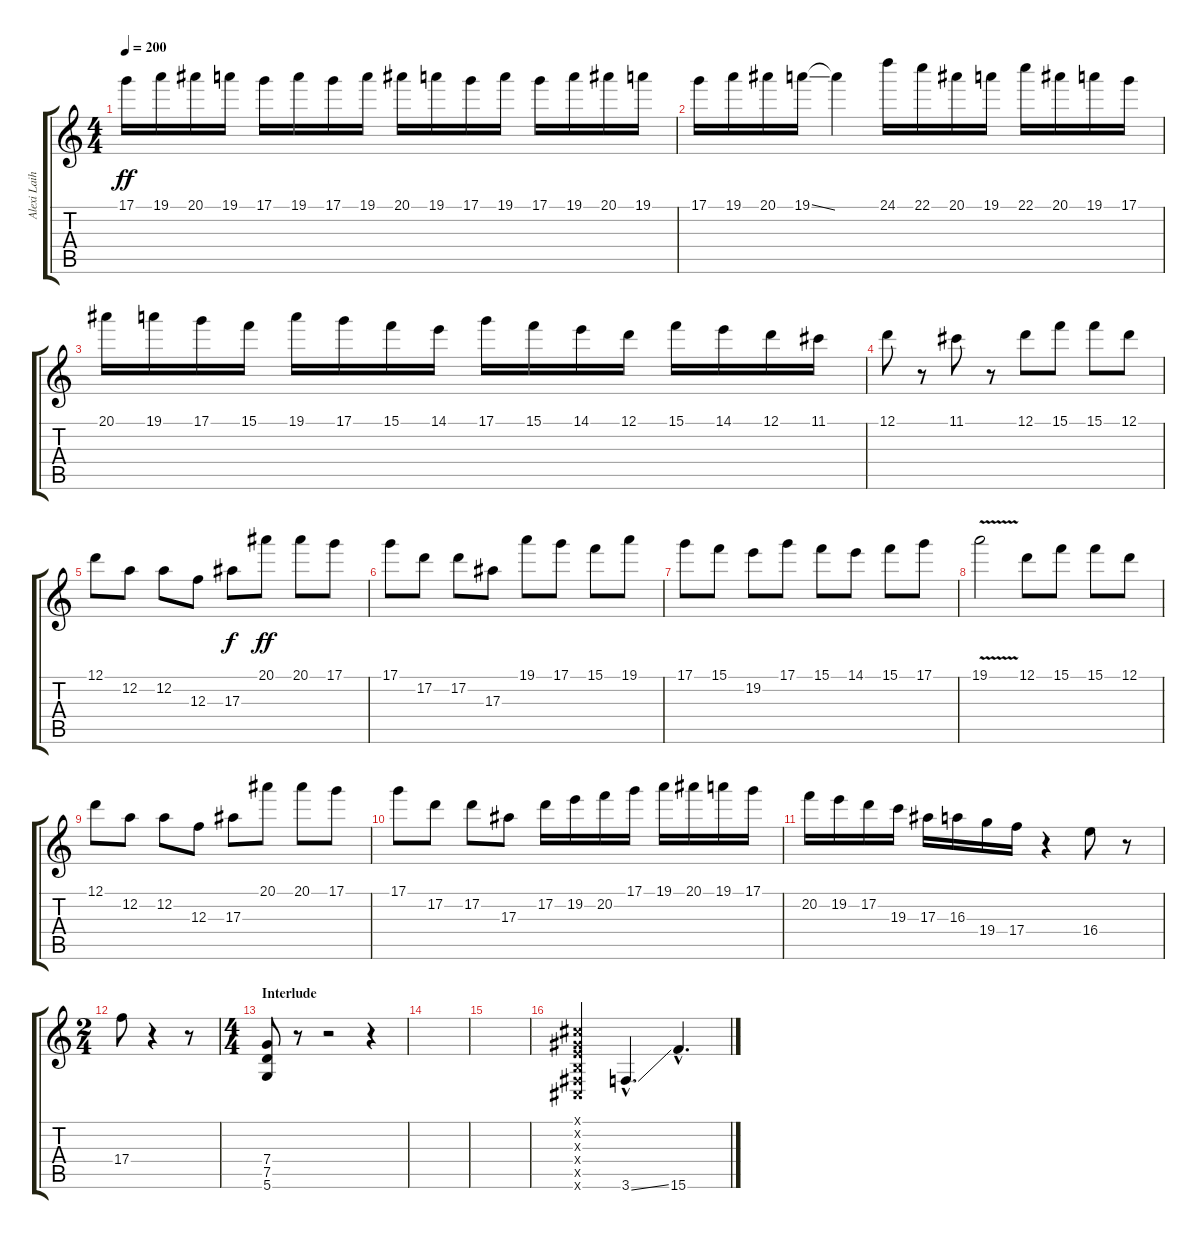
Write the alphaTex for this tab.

\track ("Alexi Laiho" "Alexi Laih") {instrument overdrivenguitar}
\staff {score tabs}
\tuning (D4 A3 F3 C3 G2 D2) {hide}
\ts (4 4)
\tempo 200
\clef g2
\ks c
17.1.16{dy ff} 19.1.16 20.1.16 19.1.16 17.1.16 19.1.16 17.1.16 19.1.16 20.1.16 19.1.16 17.1.16 19.1.16 17.1.16 19.1.16 20.1.16 19.1.16 |
17.1.16 19.1.16 20.1.16 19.1{ss}.16 19.1{t}.4 24.1.16 22.1.16 20.1.16 19.1.16 22.1.16 20.1.16 19.1.16 17.1.16 |
20.1.16 19.1.16 17.1.16 15.1.16 19.1.16 17.1.16 15.1.16 14.1.16 17.1.16 15.1.16 14.1.16 12.1.16 15.1.16 14.1.16 12.1.16 11.1.16 |
12.1.8 r.8 11.1.8 r.8 12.1.8 15.1.8 15.1.8 12.1.8 |
12.1.8 12.2.8 12.2.8 12.3.8 17.3.8{dy f} 20.1.8{dy ff} 20.1.8 17.1.8 |
17.1.8 17.2.8 17.2.8 17.3.8 19.1.8 17.1.8 15.1.8 19.1.8 |
17.1.8 15.1.8 19.2.8 17.1.8 15.1.8 14.1.8 15.1.8 17.1.8 |
19.1{v}.2 12.1.8 15.1.8 15.1.8 12.1.8 |
12.1.8 12.2.8 12.2.8 12.3.8 17.3.8 20.1.8 20.1.8 17.1.8 |
17.1.8 17.2.8 17.2.8 17.3.8 17.2.16 19.2.16 20.2.16 17.1.16 19.1.16 20.1.16 19.1.16 17.1.16 |
20.2.16 19.2.16 17.2.16 19.3.16 17.3.16 16.3.16 19.4.16 17.4.16 r.4 16.4.8 r.8 |
\ts (2 4)
17.4.8 r.4 r.8 |
\ts (4 4)
\section ("" "Interlude")
(7.4 7.5 5.6).8 r.8 r.2 r.4 |
|
|
(-1.1{x} -1.2{x} -1.3{x} -1.4{x} -1.5{x} -1.6{x}).4 3.6{ss hac}.4{d} 15.6{ss hac}.4{d}
